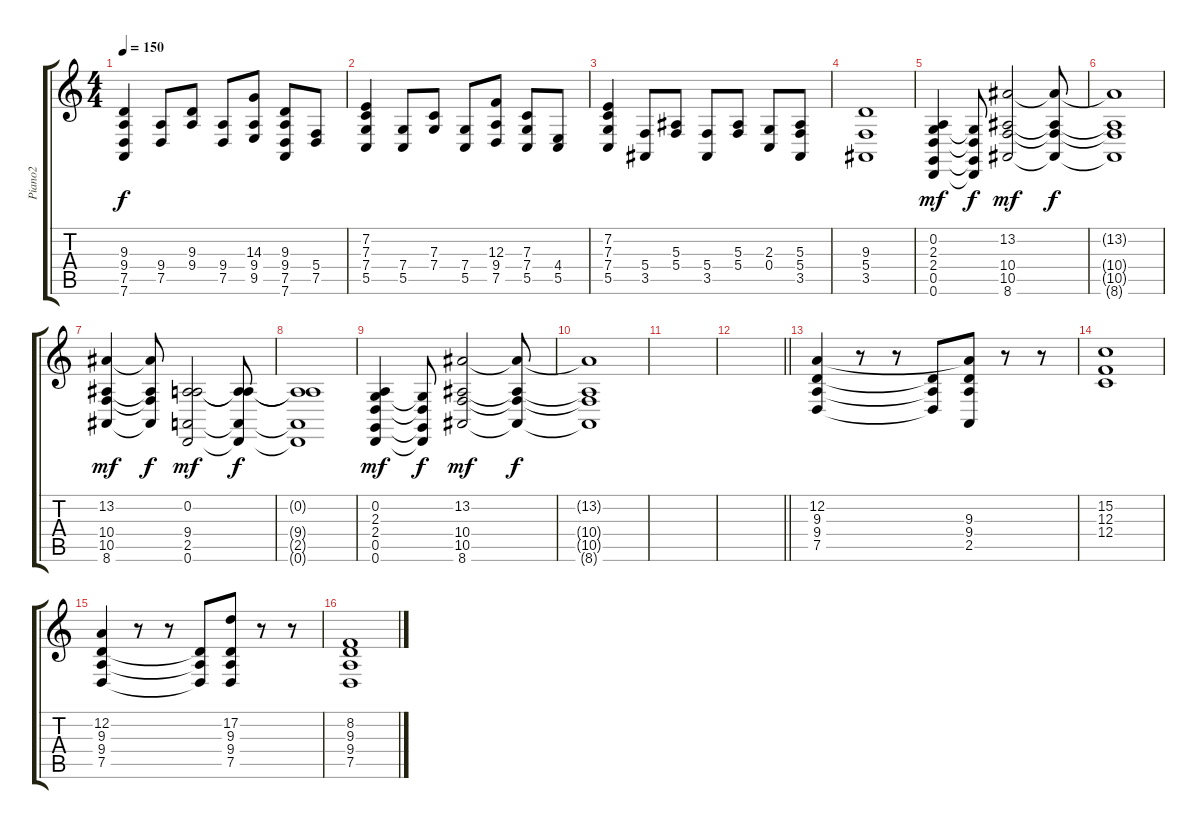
\track ("Piano2" "Piano2") {instrument acousticgrandpiano}
\staff {score tabs}
\tuning (D4 A3 F3 C3 G2 D2) {hide}
\ts (4 4)
\tempo 150
\clef g2
\ks c
(9.3 9.4 7.5 7.6).4{dy f} (9.4 7.5).8 (9.3 9.4).8 (9.4 7.5).8 (14.3 9.4 9.5).8 (9.3 9.4 7.5 7.6).8 (5.4 7.5).8 |
(7.2 7.3 7.4 5.5).4 (7.4 5.5).8 (7.3 7.4).8 (7.4 5.5).8 (12.3 9.4 7.5).8 (7.3 7.4 5.5).8 (4.4 5.5).8 |
(7.2 7.3 7.4 5.5).4 (5.4 3.5).8 (5.3 5.4).8 (5.4 3.5).8 (5.3 5.4).8 (2.3 0.4).8 (5.3 5.4 3.5).8 |
(9.3 5.4 3.5).1 |
\ks aminor
(0.2 2.3 2.4 0.5 0.6).4{dy mf} (2.3{t} 2.4{t} 0.5{t} 0.6{t}).8{dy f} (13.2 10.4 10.5 8.6).2{dy mf} (13.2{t} 10.4{t} 10.5{t} 8.6{t}).8{dy f} |
(13.2{t} 10.4{t} 10.5{t} 8.6{t}).1 |
(13.2 10.4 10.5 8.6).4{dy mf} (13.2{t} 10.4{t} 10.5{t} 8.6{t}).8{dy f} (0.2 9.4 2.5 0.6).2{dy mf} (0.2{t} 9.4{t} 2.5{t} 0.6{t}).8{dy f} |
(0.2{t} 9.4{t} 2.5{t} 0.6{t}).1 |
(0.2 2.3 2.4 0.5 0.6).4{dy mf} (2.3{t} 2.4{t} 0.5{t} 0.6{t}).8{dy f} (13.2 10.4 10.5 8.6).2{dy mf} (13.2{t} 10.4{t} 10.5{t} 8.6{t}).8{dy f} |
(13.2{t} 10.4{t} 10.5{t} 8.6{t}).1 |
\ks c
|
\barLineRight lightlight
|
(12.2 9.3 9.4 7.5).4 r.8 r.8 (9.3{t} 9.4{t} 7.5{t}).8 (12.2{t} 9.3 9.4 2.5).8 r.8 r.8 |
(15.2 12.3 12.4).1 |
(12.2 9.3 9.4 7.5).4 r.8 r.8 (9.3{t} 9.4{t} 7.5{t}).8 (17.2 9.3 9.4 7.5).8 r.8 r.8 |
(8.2 9.3 9.4 7.5).1
